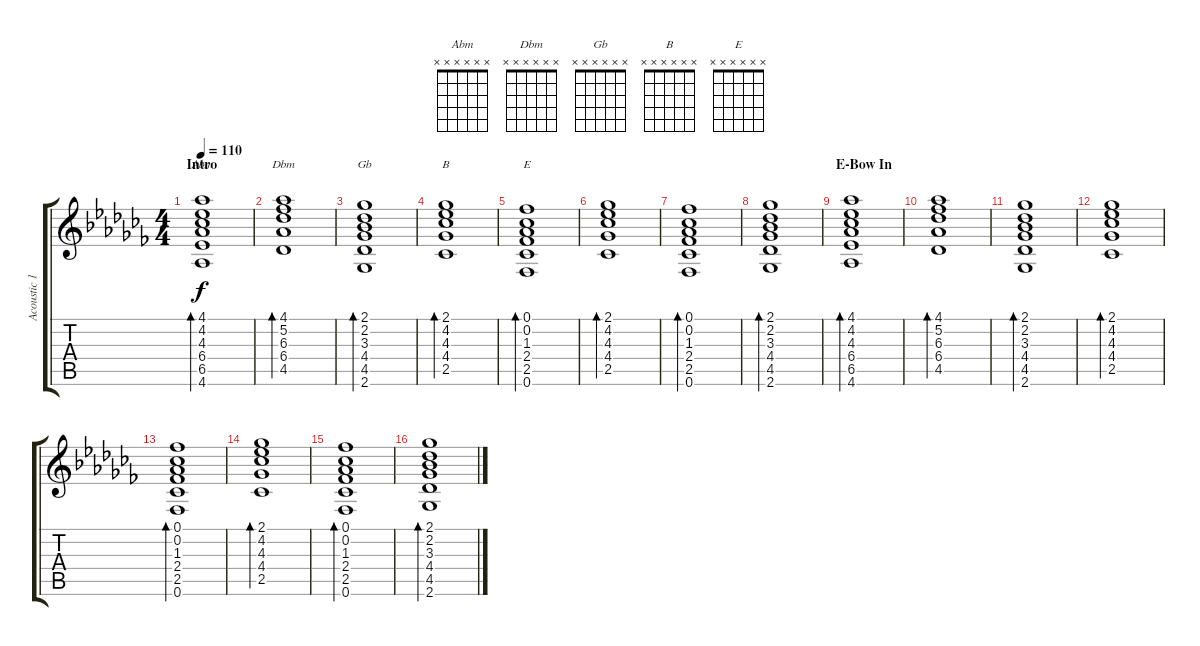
\track ("Acoustic 1" "Acoustic 1") {instrument acousticguitarsteel}
\staff {score tabs}
\tuning (E4 B3 G3 D3 A2 E2) {hide}
\chord ("Abm" x x x x x x)
\chord ("Dbm" x x x x x x)
\chord ("Gb" x x x x x x)
\chord ("B" x x x x x x)
\chord ("E" x x x x x x)
\ts (4 4)
\section ("" "Intro")
\tempo 110
\clef g2
\ks abminor
(4.1 4.2 4.3 6.4 6.5 4.6).1{bd 480 ch "Abm" dy f instrument acousticguitarsteel} |
(4.1 5.2 6.3 6.4 4.5).1{bd 480 ch "Dbm"} |
(2.1 2.2 3.3 4.4 4.5 2.6).1{bd 480 ch "Gb"} |
(2.1 4.2 4.3 4.4 2.5).1{bd 480 ch "B"} |
(0.1 0.2 1.3 2.4 2.5 0.6).1{bd 480 ch "E"} |
(2.1 4.2 4.3 4.4 2.5).1{bd 480} |
(0.1 0.2 1.3 2.4 2.5 0.6).1{bd 480} |
(2.1 2.2 3.3 4.4 4.5 2.6).1{bd 480} |
\section ("" "E-Bow In")
(4.1 4.2 4.3 6.4 6.5 4.6).1{bd 480} |
(4.1 5.2 6.3 6.4 4.5).1{bd 480} |
(2.1 2.2 3.3 4.4 4.5 2.6).1{bd 480} |
(2.1 4.2 4.3 4.4 2.5).1{bd 480} |
(0.1 0.2 1.3 2.4 2.5 0.6).1{bd 480} |
(2.1 4.2 4.3 4.4 2.5).1{bd 480} |
(0.1 0.2 1.3 2.4 2.5 0.6).1{bd 480} |
(2.1 2.2 3.3 4.4 4.5 2.6).1{bd 480}
